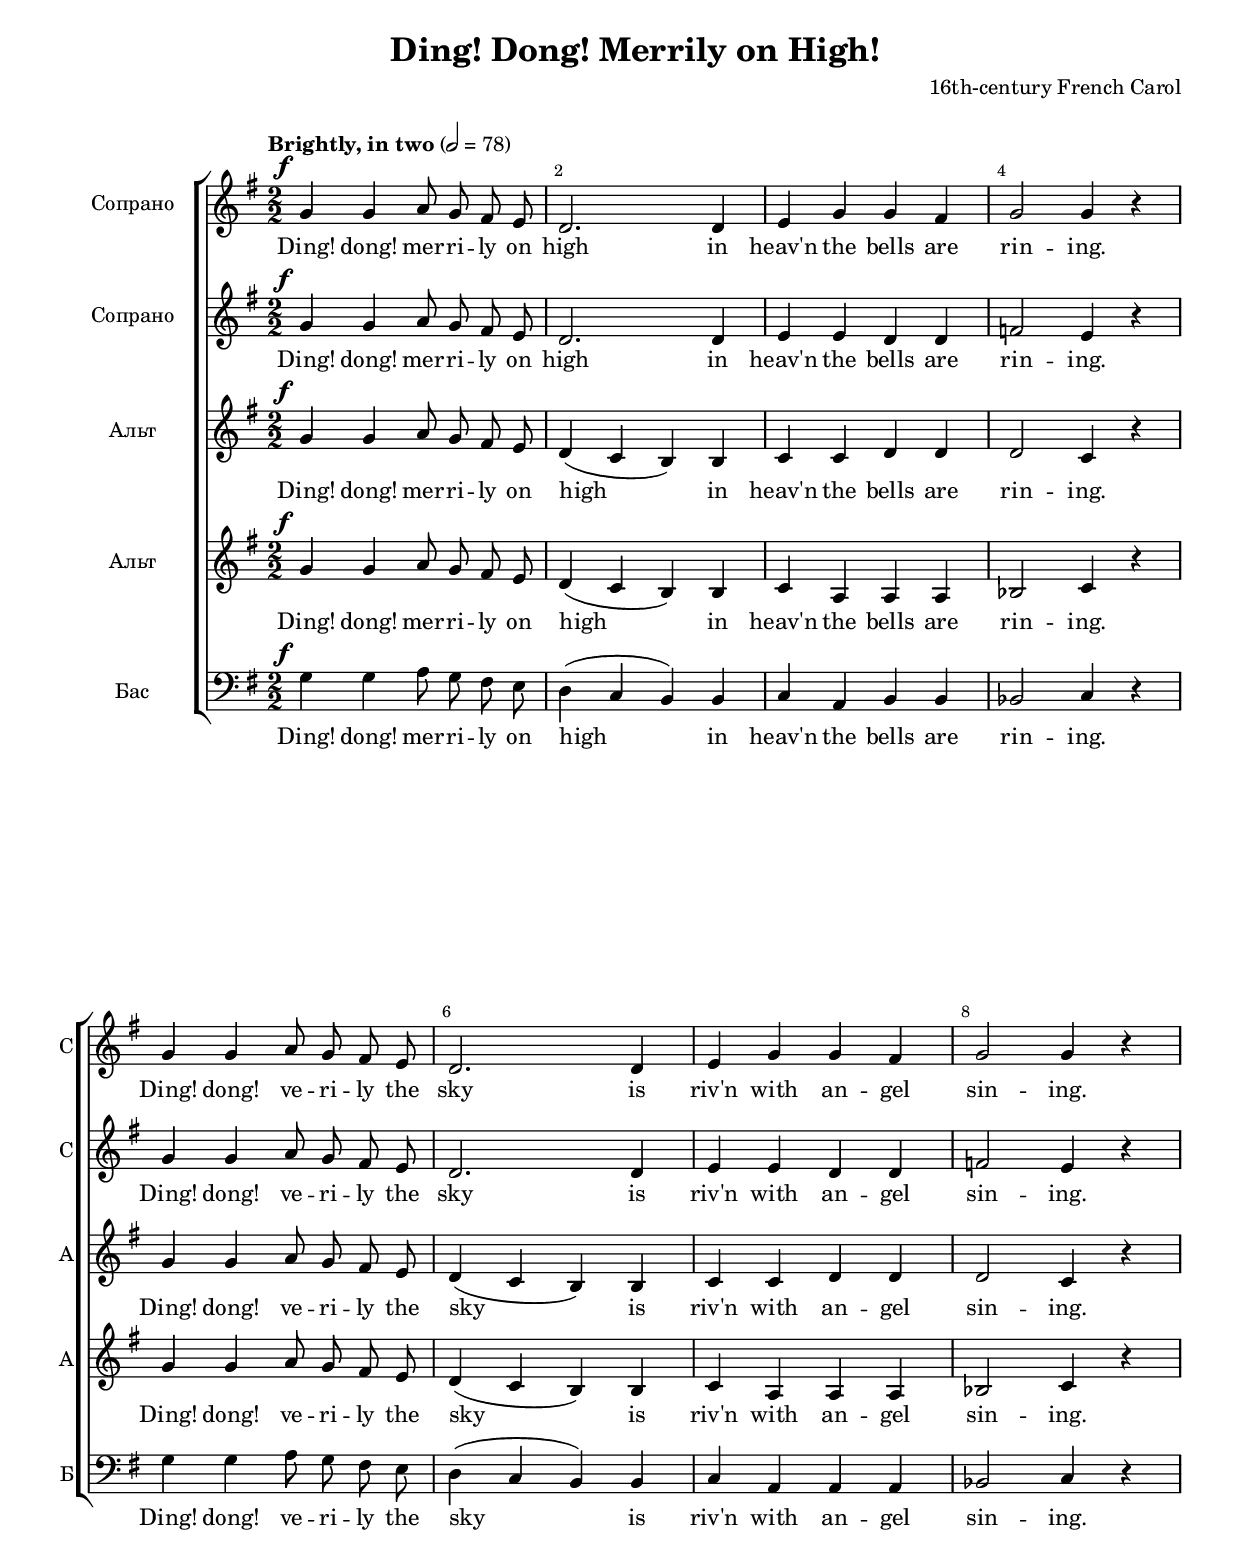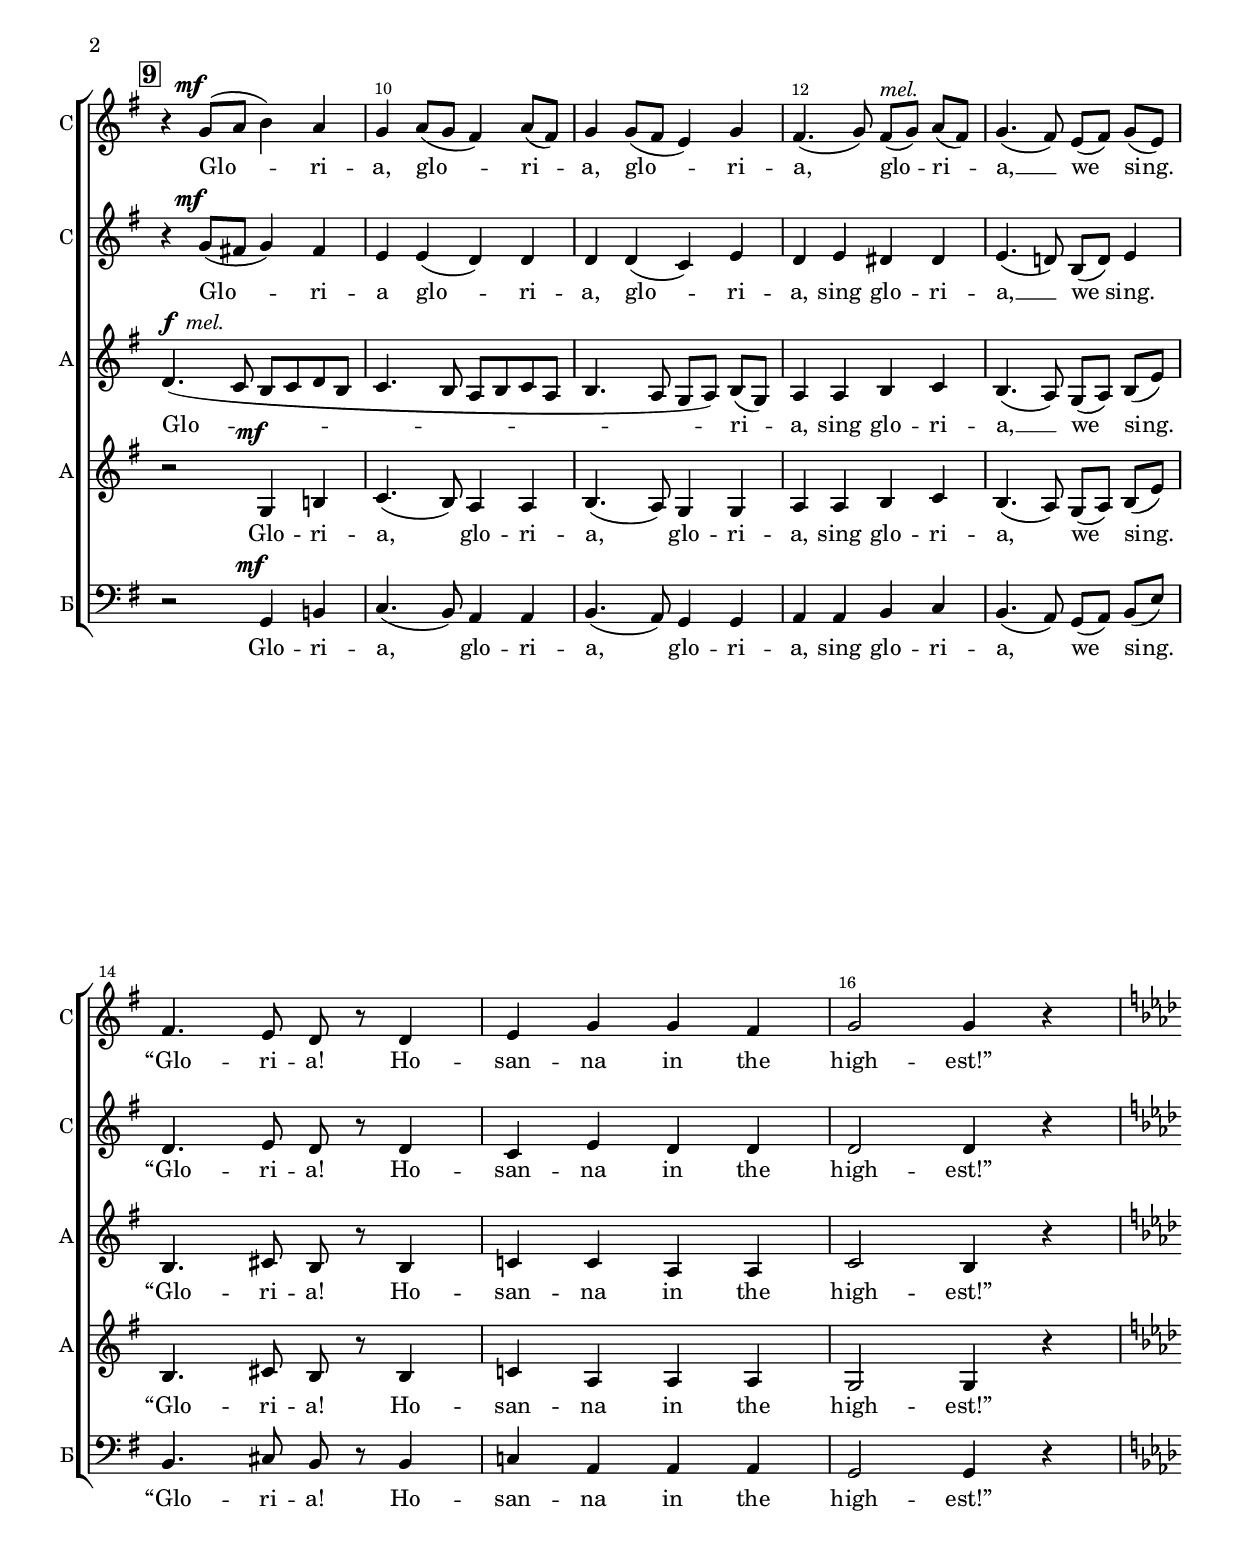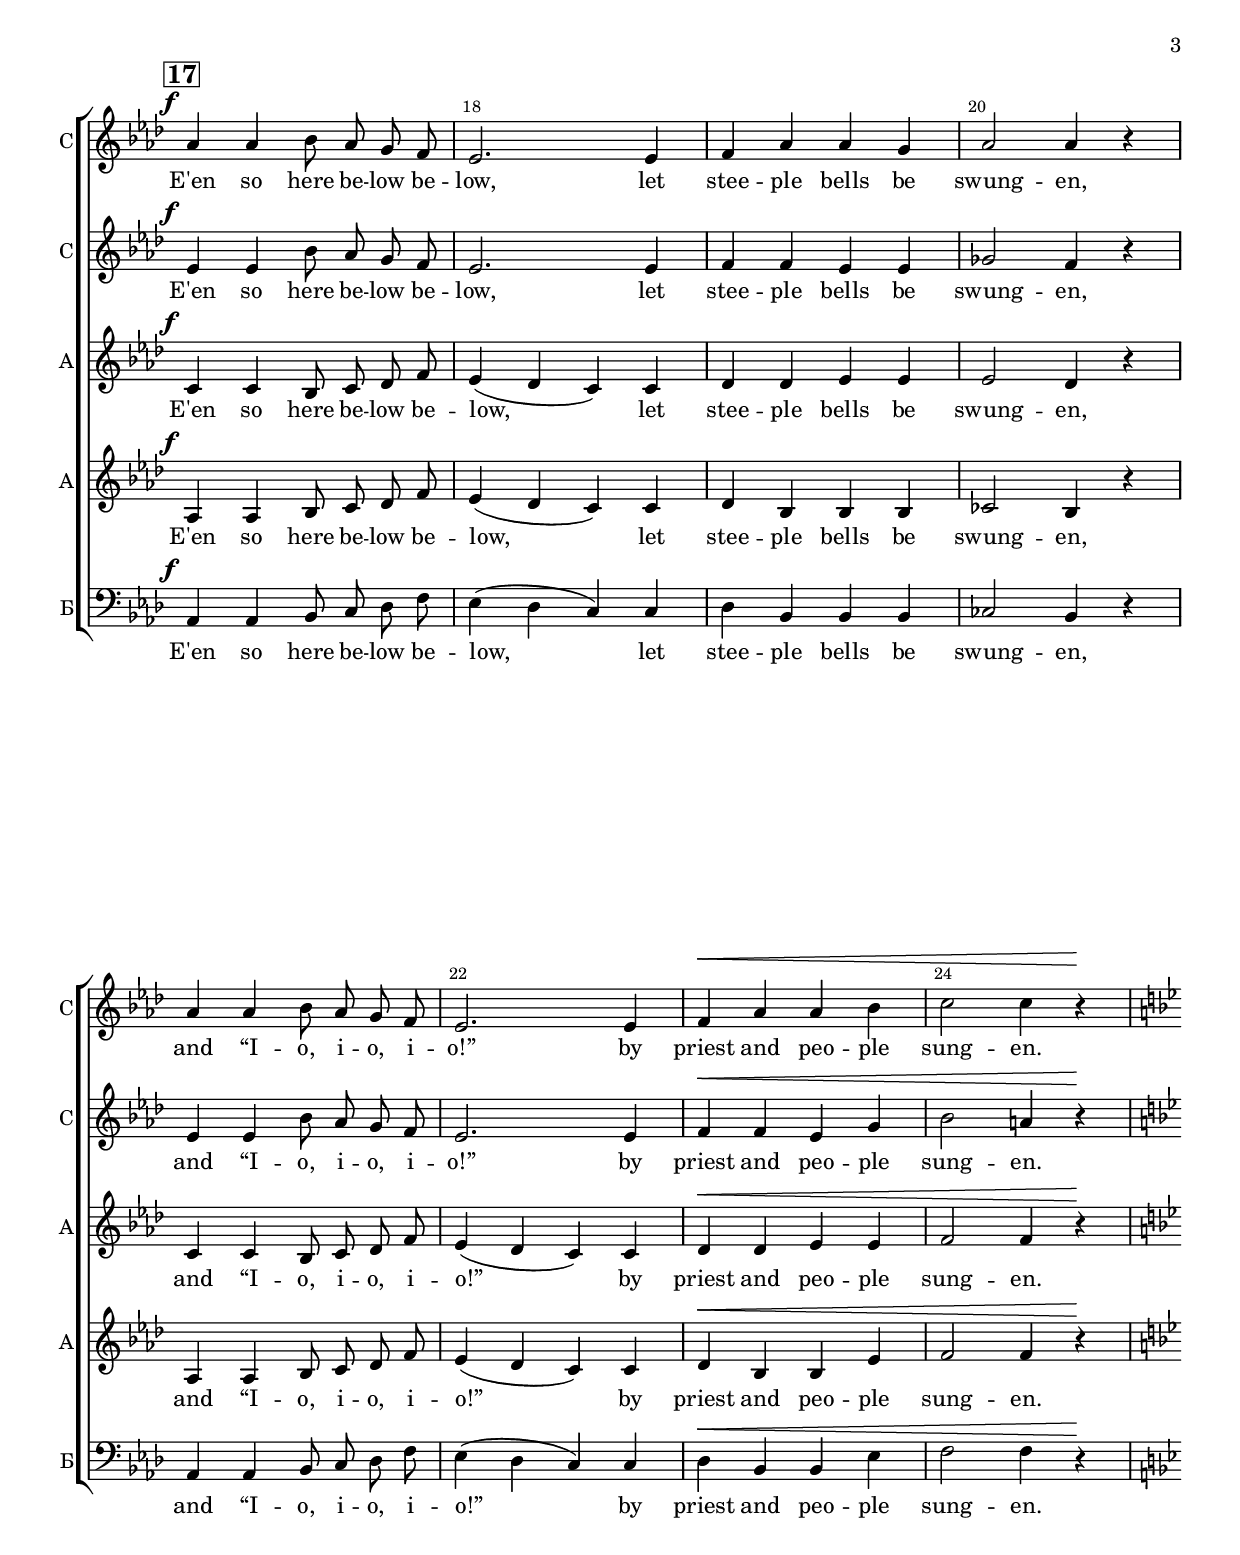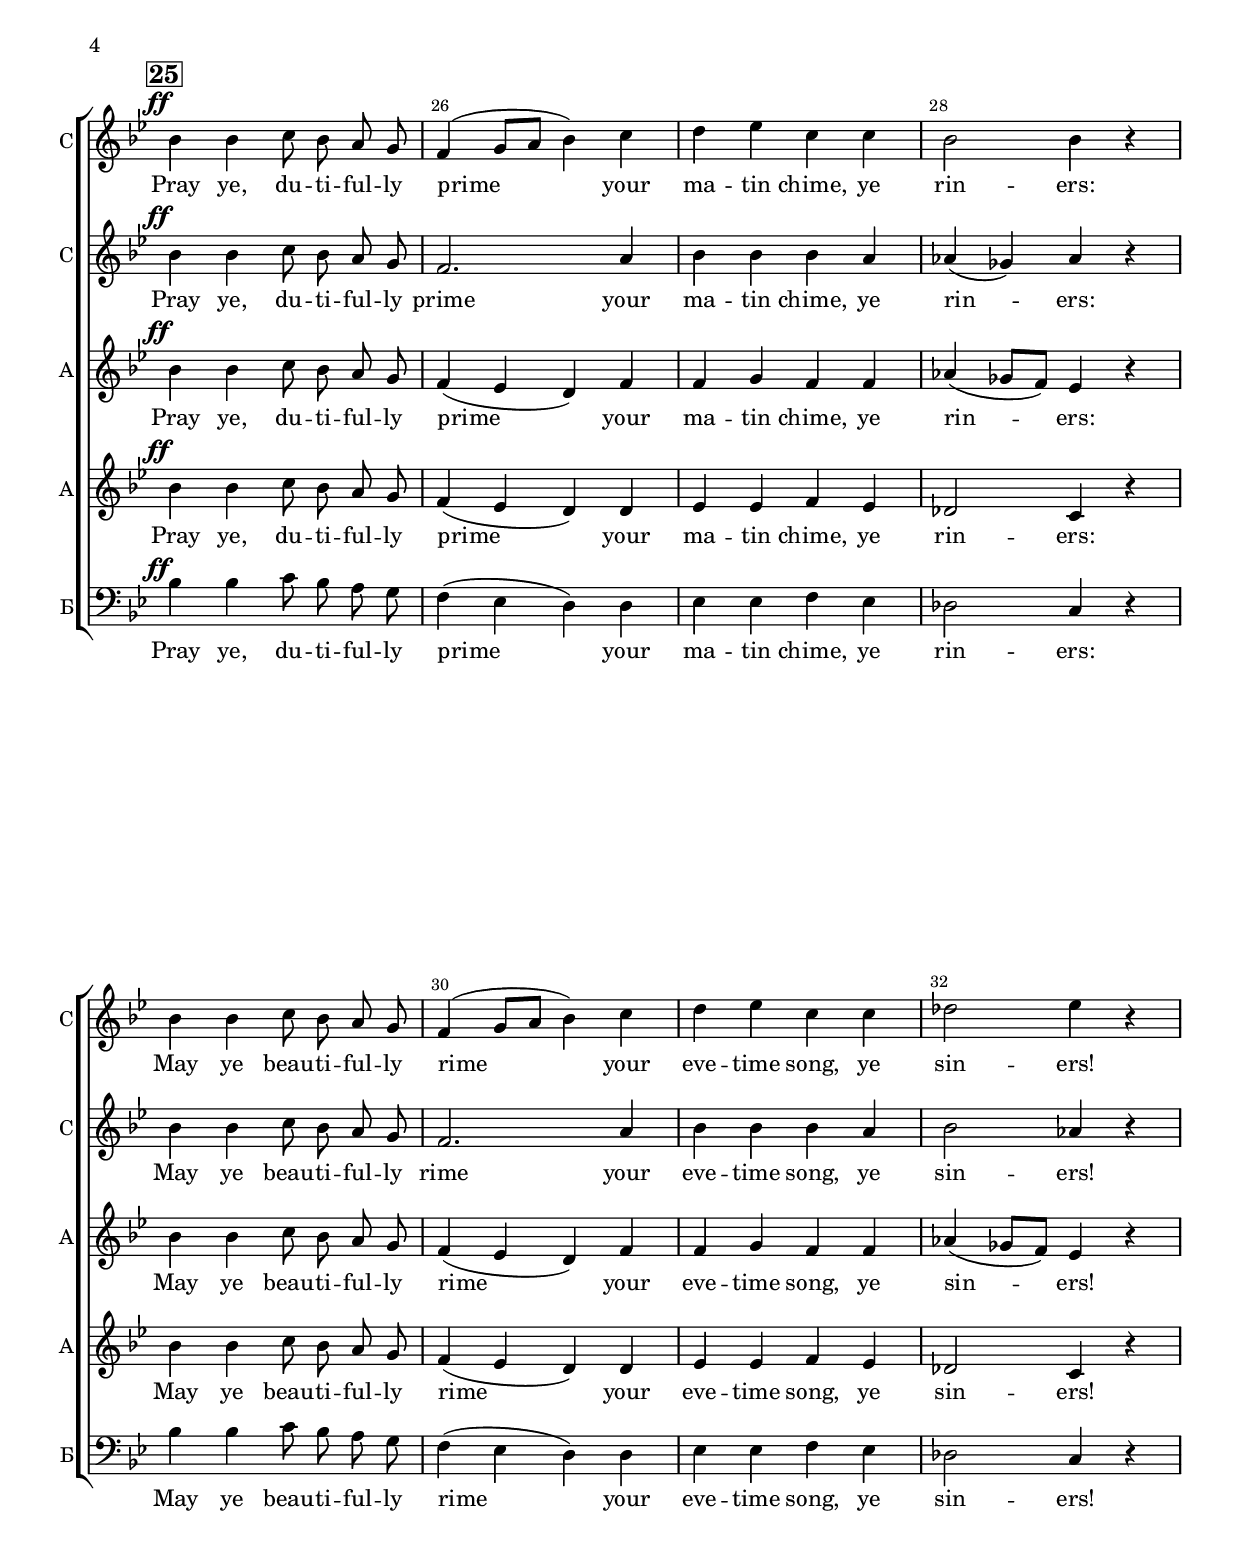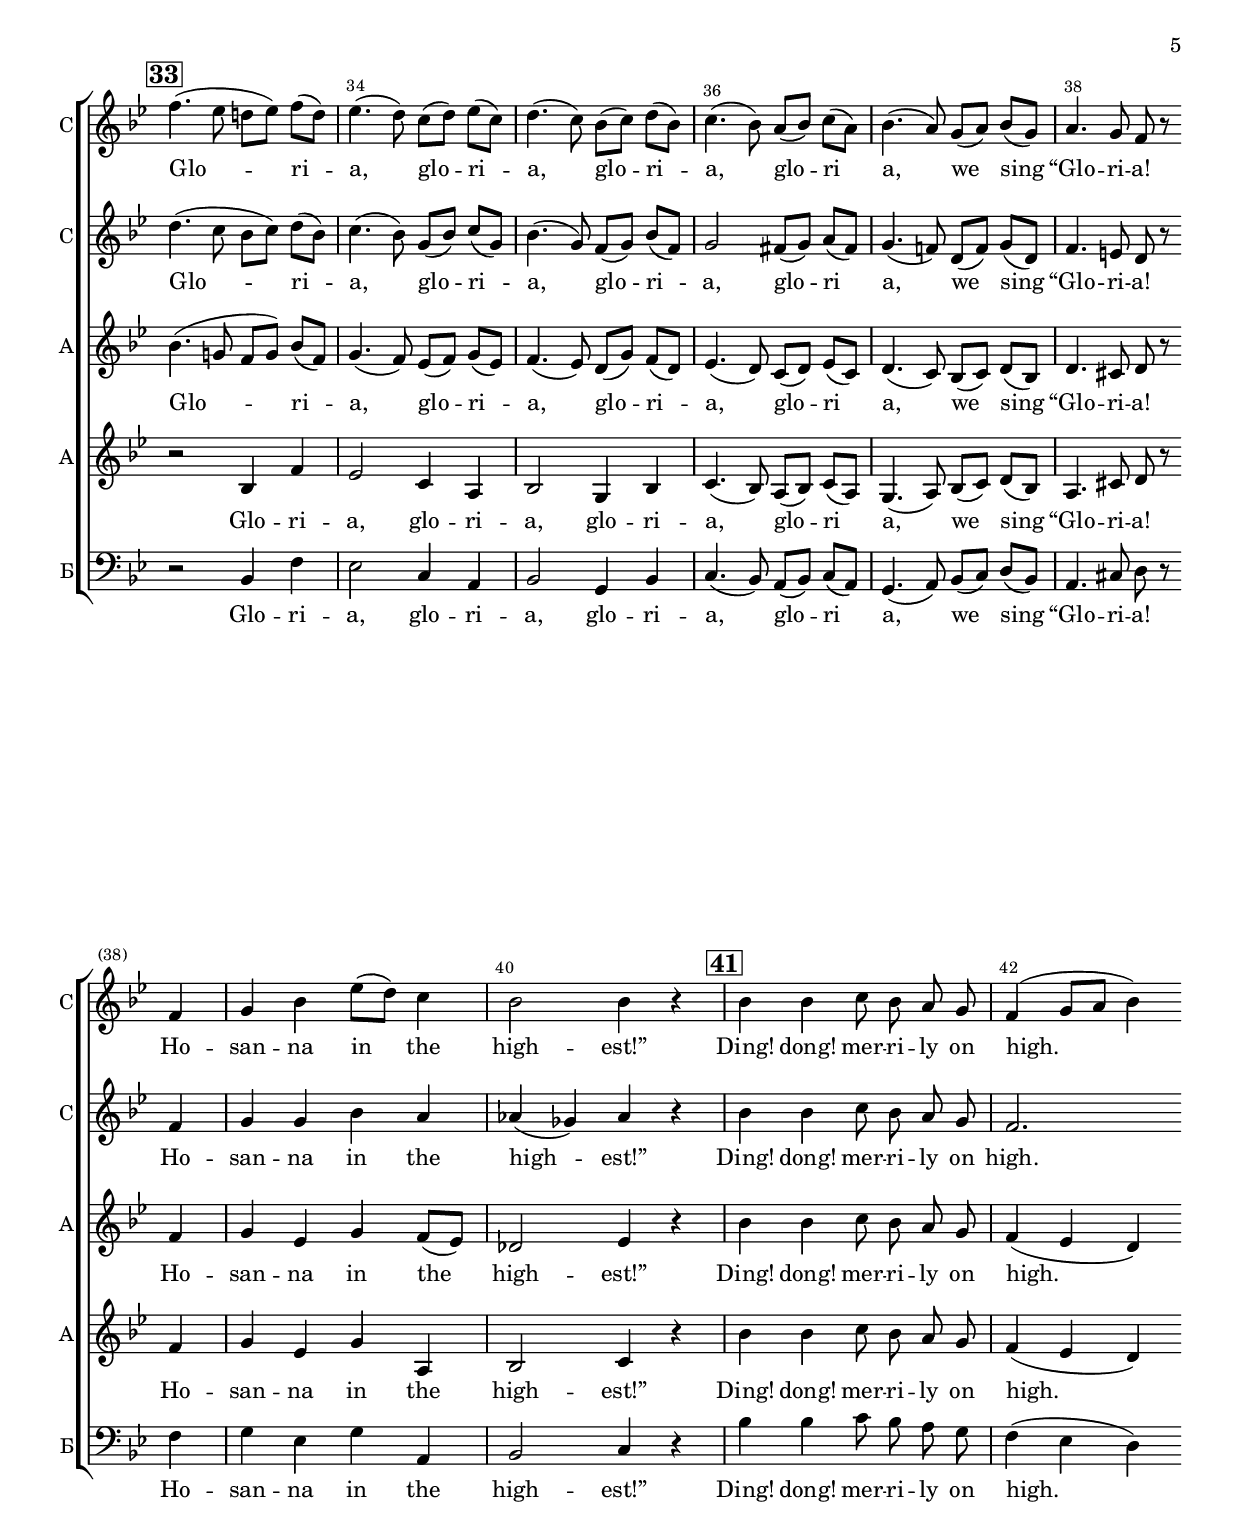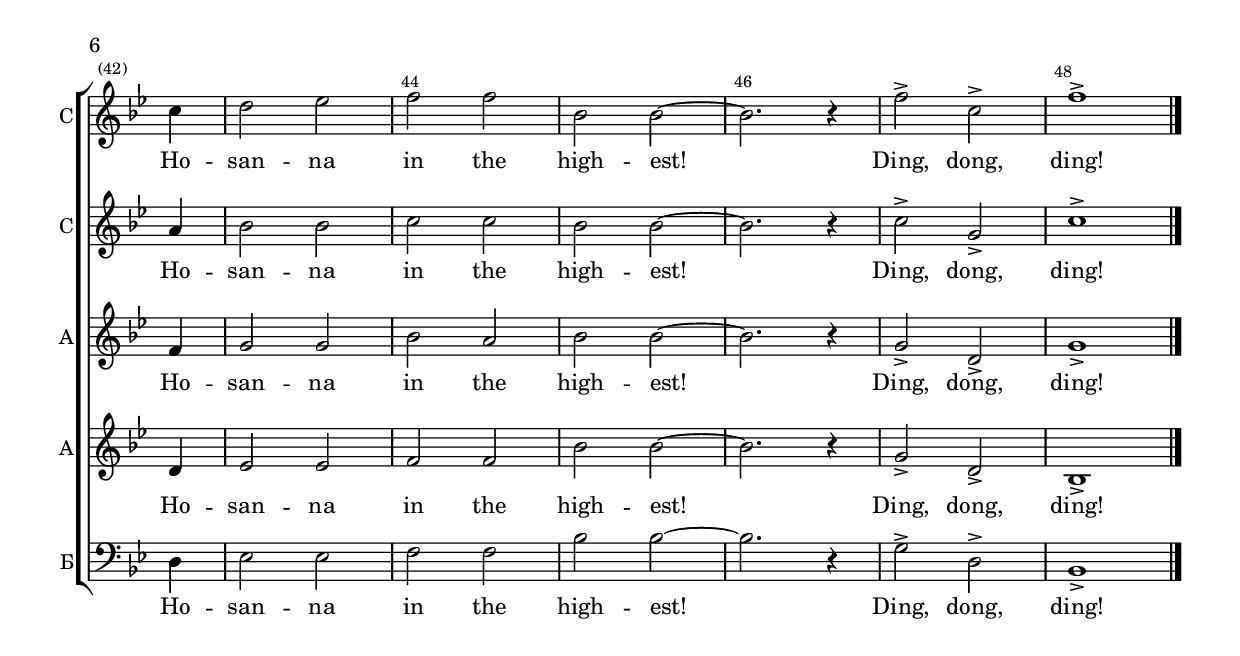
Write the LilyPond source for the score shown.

\version "2.24.2"

% закомментируйте строку ниже, чтобы получался pdf с навигацией
%#(ly:set-option 'point-and-click #f)
#(ly:set-option 'midi-extension "mid")
#(ly:set-option 'embed-source-code #t) % внедряем исходник как аттач к pdf
#(set-default-paper-size "a4")
#(set-global-staff-size 18)

\header {
  title = "Ding! Dong! Merrily on High!"
  composer = "16th-century French Carol"
  % Удалить строку версии LilyPond 
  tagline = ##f
}


abr = { \break }
%abr = \tag #'BR { \break }
abr = {}

pbr = { \pageBreak }
pbr = {}

breathes = { \once \override BreathingSign.text = \markup { \musicglyph #"scripts.tickmark" } \breathe }

melon = { \set melismaBusyProperties = #'() }
meloff = { \unset melismaBusyProperties }
solo = ^\markup\italic"Соло"
tutti =  ^\markup\italic"tutti"

co = \cadenzaOn
cof = \cadenzaOff
cb = { \cadenzaOff \bar "||" }
cbr = { \bar "" }
cbar = { \cadenzaOff \bar "|" \cadenzaOn }
stemOff = { \hide Staff.Stem }
nat = { \once \hide Accidental }
%stemOn = { \unHideNotes Staff.Stem }

% alternative breathe
breathes = { \once \override BreathingSign.text = \markup { \musicglyph #"scripts.tickmark" } \breathe }

% alternative partial - for repeats
partiall = { \set Timing.measurePosition = #(ly:make-moment -1/4) }

% compress multi-measure rests
multirests = { \override MultiMeasureRest.expand-limit = #1 \set Score.skipBars = ##t }

% mark with numbers in squares
squaremarks = {  \set Score.rehearsalMarkFormatter = #format-mark-box-numbers }

% move dynamics a bit left (to be not up/under the note, but before)
placeDynamicsLeft = { \override DynamicText.X-offset = #-2.5 }

%make visible number of every 2-nd bar
secondbar = {
  \override Score.BarNumber.break-visibility = #end-of-line-invisible
  \override Score.BarNumber.X-offset = #1
  \override Score.BarNumber.self-alignment-X = #LEFT
  \set Score.barNumberVisibility = #(every-nth-bar-number-visible 2)
}

global = {
  \numericTimeSignature
  \secondbar
  \multirests
  \placeDynamicsLeft
  \squaremarks
  \autoBeamOff
  
  \key g \major
  \time 2/2
}

sopvoice = \relative c'' {
  \global
  \dynamicUp
  
  \tempo "Brightly, in two" 2=78
    g4\f g a8 g fis e |
  d2. 4 |
  e g g fis | \abr
  
  g2 4 r | \break
  g4 4 a8 g fis e |
  d2. 4 |
  e g g fis | \abr \pbr
  
  % page 3
  g2 g4 r | \break
  \mark 9 r4 g8\mf[( a] b4) a |
  g a8[( g ] fis4) a8[( fis]) |
  g4 g8[( fis] e4) g | \abr
  
  fis4.( g8) fis8[(^\markup\italic"mel." g]) a[( fis])  |
  g4.( fis8) e[( fis]) g[( e]) |  \break
  fis4. e8 d r d4 | \abr
  
  e g g fis |
  g2 g4 r | \break
  \mark 17 \key as\major as\f as bes8 as g f | \abr \pbr
  
  es2. 4 |
  f as as g |
  as2 4 r \abr | \break
  
  as4 4 bes8 as g f |
  es2. 4 |
  f\< as as bes |
  c2 c4 r \! | \abr \break
  
  \key bes \major \mark 25 bes4\ff 4 c8 bes a g |
  f4( g8[ a] bes4) c |
  d es c c | \abr \pbr
  
  bes2 4 r | \break
  bes4 bes c8 bes a g |
  f4( g8[ a] bes4) c | \abr
  
  d es c c |
  des2 es4 r \break |
  
  \mark 33 f4.( es8 d![ es]) f[( d]) | \abr
  
  es4.( d8) c8[( d]) es[( c]) |
  d4.( c8) bes[( c]) d[( bes]) |
  c4.( bes8) a[( bes]) c[( a]) | \abr \pbr
  
  
  bes4.( a8) g[( a]) bes[( g]) |
  a4. g8 f r \break f4 |
  g bes es8[( d]) c4 | \abr
  
  bes2 4 r4 |
  \mark 41 bes 4 4 c8 bes a g |
  f4( g8[ a] bes4) \break c |
  d2 es | \abr
  
  f2 2 |
  bes,2 2~ |
  2. r4 |
  f'2-> c-> |
  f1-> \bar "|."
}


altvoice = \relative c'' {
  \global
  \dynamicUp
    
  g4\f g a8 g fis e |
  d2. d4 |
  e e d d |
  
  f2 e4 r |
  g g a8 g fis e |
  d2. d4 |
  e e d d |
  
  f2 e4 r |
  r4 g8\mf[( fis!] g4) fis |
  e4 e( d) d |
  d d( c) e |
  
  d e dis dis |
  e4.( d!8) b[( d]) e4 |
  d4. e8 d r d4 |
  
  c4 e d d |
  d2 4 r |
  \key as \major es4\f 4 bes'8 as g f |
  
  
  es2. 4 |
  f f es es |
  ges2 f4 r |
  
  es es bes'8 as g f |
  es2. 4 |
  f\< f es g |
  bes2 a!4 r4 \! 
  
  
 \key bes \major bes4\ff 4 c8 bes a g |
 f2. a4 |
 bes4 4 4 a |
 
 
 as4( ges) as4 r |
 bes bes c8 bes a g |
 f2. a4 |
 
 bes4 4 4 a |
 bes2 as4 r |
 d4.( c8 bes[ c]) d[( bes]) |
 
 c4.( bes8) g[( bes]) c[( g]) |
 bes4.( g8) f[( g]) bes[( f]) |
 g2 fis8[( g]) a[( fis]) |
 
 g4.( f!8) d[( f]) g[( d]) |
 f4. e8 d r f4 |
 g g bes a |
 
 as( ges]) as r |
 bes bes c8 bes a g |
 f2. a4 |
 bes2 2 |
 
 c c |
 bes2 2~ |
 2. r4 |
 c2-> g-> |
 c1->
 
 
 
  

  
}


tenorvoice = \relative c'' {
  \global
  \dynamicUp
  
  g4\f g a8 g fis e |
  d4( c b) b |
  c c d d | 
  
  d2 c4 r |
  g' g a8 g fis e |
  d4( c b) b |
  c c d d |
  
  d2 c4 r |
  d4.^\markup{\dynamic f \italic " mel."}( c8 b[ c d b] |
  c4. b8 a[ b c a] |
  b4. a8 g[ a]) b[( g]) |
  
  a4 a b c |
  b4.( a8) g8[( a]) b[( e]) |
  b4. cis8 b r b4 |
  c!4 c a a |
  c2 b4 r |
  \key as \major c4\f c bes8 c des f 
  
  
  
  es4( des c) c |
  des des es es |
  es2 des4 r |
  
  c c bes8 c des f |
  es4( des c) c |
  des\< des es es |
  f2 f4 r \!
  
    \key bes \major bes4\ff bes c8 bes a g |
    f4( es d) f4 |
    f g f f |
    
    as4( ges8[ f]) es4 r |
    bes' bes c8 bes a g |
    f4( es d) f |
    
    f g f f |
    as( ges8[ f]) es4 r |
    bes'4.( g!8 f[ g]) bes[( f]) |
    
    g4.( f8) es[( f]) g[( es]) |
    f4.( es8) d[( g]) f[( d]) |
    es4.( d8) c[( d]) es[( c])  |
    
    
    d4.( c8) bes[( c]) d[( bes]) |
    d4. cis8 d r f4 |
    g es g f8[( es]) |
    
    des2 es4 r |
    bes' bes c8 bes a g |
    f4( es d) f |
    g2 g |
    
    bes a |
    bes bes2~ |
    2. r4 |
    g2-> d-> |
    g1->
}


altiivoice = \relative c'' {
  \global
  \dynamicUp

g4\f g a8 g fis e |
  d4( c b) b |
  c a a a |
  bes2 c4 r |
  g' g a8 g fis e |
  d4( c b) b |
  c a a a
  
  
  bes2 c4 r |
  r2 g4\mf b! |
  c4.( b8) a4 4 |
  b4.( a8) g4 4 |
  
  a4 a b c |
  b4.( a8) g8[( a]) b[( e]) |
  b4. cis8 b r b4 |
  
  c!4 a a a |
  g2 g4 r |
  \key as \major as4\f 4 bes8 c des  f
  
  
  es4( des c) c |
  des bes bes bes |
  ces2 bes4 r |
  
  as4 as bes8 c des f |
  es4( des c ) c |
  des\< bes bes es |
  f2 f4 r\! \key bes \major 
  
  
  bes4\ff bes c8 bes a g |
  f4( es d) d |
  es es f es |
  
  des2 c4 r |
  bes' bes c8 bes a g |
  f4( es d) d |
  
  es4 es f es |
  des2 c4 r |
  r2 bes4 f' |
  
  es2 c4 a |
  bes2 g4 bes |
  c4.( bes8) a[( bes]) c[( a]) |
  
  
  g4.( a8) bes[( c]) d[( bes]) |
  a4. cis8 d r f4 |
  g es g a, |
  
  bes2 c4 r |
  bes'4 4 c8 bes a g |
  f4( es d) d |
  es2 2 |
  
  f f |
  bes2 2~ |
  2. r4 |
  g2-> d-> |
  bes1->
}

bassvoice = \relative c' {
  \global
  \dynamicUp

g4\f g a8 g fis e |
  d4( c b) b |
  c a b b |
  bes2 c4 r |
  g' g a8 g fis e |
  d4( c b) b |
  c a a a
  
  
  bes2 c4 r |
  r2 g4\mf b! |
  c4.( b8) a4 4 |
  b4.( a8) g4 4 |
  
  a4 a b c |
  b4.( a8) g8[( a]) b[( e]) |
  b4. cis8 b r b4 |
  
  c!4 a a a |
  g2 g4 r |
  \key as \major as4\f 4 bes8 c des  f
  
  
  es4( des c) c |
  des bes bes bes |
  ces2 bes4 r |
  
  as4 as bes8 c des f |
  es4( des c ) c |
  des\< bes bes es |
  f2 f4 r\! \key bes \major 
  
  
  bes4\ff bes c8 bes a g |
  f4( es d) d |
  es es f es |
  
  des2 c4 r |
  bes' bes c8 bes a g |
  f4( es d) d |
  
  es4 es f es |
  des2 c4 r |
  r2 bes4 f' |
  
  es2 c4 a |
  bes2 g4 bes |
  c4.( bes8) a[( bes]) c[( a]) |
  
  
  g4.( a8) bes[( c]) d[( bes]) |
  a4. cis8 d r f4 |
  g es g a, |
  
  bes2 c4 r |
  bes'4 4 c8 bes a g |
  f4( es d) d |
  es2 2 |
  
  f f |
  bes2 2~ |
  2. r4 |
  g2-> d-> |
  bes1->
}

lyricssoprano = \lyricmode {
  Ding! dong! mer -- ri -- ly on high in heav'n the bells are
  rin -- ing. Ding! dong! ve -- ri -- ly the sky is riv'n with an -- gel
    sin -- ing.
  
  
  Glo -- ri -- a, glo -- ri -- a, glo -- ri --
  a, glo -- ri -- a, __ 
  
  we sing. “Glo -- ri -- a! Ho --
  san -- na in the high -- est!” E'en so here be -- low be --
  
  low, let stee -- ple bells be swung -- en,
  and “I -- o, i -- o, i -- o!” by priest and peo -- ple sung -- en.
  
  Pray ye, du -- ti -- ful -- ly prime your ma -- tin chime, ye
  
  rin -- ers: May ye beau -- ti -- ful -- ly rime your
  eve -- time song, ye sin -- ers!
  
  Glo -- ri -- 
  a, glo -- ri -- a, glo -- ri -- a, glo -- ri
  
  a, we sing “Glo -- ri -- a! Ho -- san -- na in the
  high -- est!” Ding! dong! mer -- ri -- ly on high. Ho -- san -- na
  
  in the high -- est! Ding, dong, ding!
  
  
}

lyricsalto = \lyricmode {
  Ding! dong! mer -- ri -- ly on high in heav'n the bells are
  rin -- ing. Ding! dong! ve -- ri -- ly the sky is riv'n with an -- gel
  sin -- ing.
  
  
  Glo -- ri -- a glo -- ri -- a, glo -- ri --
  a, sing glo -- ri -- a, __ 
  
    we sing. “Glo -- ri -- a! Ho --
  san -- na in the high -- est!” E'en so here be -- low be --
  
    low, let stee -- ple bells be swung -- en,
  and “I -- o, i -- o, i -- o!” by priest and peo -- ple sung -- en.
  
  Pray ye, du -- ti -- ful -- ly prime your ma -- tin chime, ye
  
  rin -- ers: May ye beau -- ti -- ful -- ly rime your
  eve -- time song, ye sin -- ers!
  
  Glo -- ri -- 
  a, glo -- ri -- a, glo -- ri -- a, glo -- ri
  
  a, we sing “Glo -- ri -- a! Ho -- san -- na in the
  high -- est!” Ding! dong! mer -- ri -- ly on high. Ho -- san -- na
  
  in the high -- est! Ding, dong, ding!
}

lyricstenor = \lyricmode {
  Ding! dong! mer -- ri -- ly on high in heav'n the bells are
  rin -- ing. Ding! dong! ve -- ri -- ly the sky is riv'n with an -- gel
    sin -- ing.
  
  Glo -- ri -- a, sing glo -- ri -- a, __
  
  
    we sing. “Glo -- ri -- a! Ho --
  san -- na in the high -- est!” E'en so here be -- low be --
  
    low, let stee -- ple bells be swung -- en,
  and “I -- o, i -- o, i -- o!” by priest and peo -- ple sung -- en.
  
  Pray ye, du -- ti -- ful -- ly prime your ma -- tin chime, ye
  
  rin -- ers: May ye beau -- ti -- ful -- ly rime your
  eve -- time song, ye sin -- ers!
  
  Glo -- ri -- 
  a, glo -- ri -- a, glo -- ri -- a, glo -- ri
  
  a, we sing “Glo -- ri -- a! Ho -- san -- na in the
  high -- est!” Ding! dong! mer -- ri -- ly on high. Ho -- san -- na
  
  in the high -- est! Ding, dong, ding!
}


lyricsbass = \lyricmode {
  Ding! dong! mer -- ri -- ly on high in heav'n the bells are
  rin -- ing. Ding! dong! ve -- ri -- ly the sky is riv'n with an -- gel
    sin -- ing.
  
    Glo -- ri -- a, glo -- ri -- a, glo -- ri --
    a, sing glo -- ri -- a,
    
    
      we sing. “Glo -- ri -- a! Ho --
  san -- na in the high -- est!” E'en so here be -- low be --
  
    low, let stee -- ple bells be swung -- en,
  and “I -- o, i -- o, i -- o!” by priest and peo -- ple sung -- en.
  
  Pray ye, du -- ti -- ful -- ly prime your ma -- tin chime, ye
  
  rin -- ers: May ye beau -- ti -- ful -- ly rime your
  eve -- time song, ye sin -- ers!
  
  Glo -- ri -- 
  a, glo -- ri -- a, glo -- ri -- a, glo -- ri
  
  a, we sing “Glo -- ri -- a! Ho -- san -- na in the
  high -- est!” Ding! dong! mer -- ri -- ly on high. Ho -- san -- na
  
  in the high -- est! Ding, dong, ding!
}


\bookpart {
  \paper {
    top-margin = 15
    left-margin = 15
    right-margin = 10
    bottom-margin = 15
    indent = 20
    ragged-bottom = ##f
    %  system-separator-markup = \slashSeparator
    
  }
  
  
  \score {
    %  \transpose c bes {
    %  \removeWithTag #'BR
       
    \new ChoirStaff <<
      \new Staff = "soprano" \with {
        instrumentName = "Сопрано"
        shortInstrumentName = "С"
        midiInstrument = "voice oohs"
        %        \consists Merge_rests_engraver
        %        \RemoveEmptyStaves
      } <<
        \new Voice = "soprano" { \oneVoice \sopvoice }
      >> 
      
      \new Lyrics \lyricsto "soprano" { \lyricssoprano }
      
      \new Staff = "alto" \with {
        instrumentName = "Сопрано"
        shortInstrumentName = "С"
        midiInstrument = "voice oohs"
        %        \consists Merge_rests_engraver
        %        \RemoveEmptyStaves
      } <<
        \new Voice = "alto" { \oneVoice \altvoice }
      >> 
      
      \new Lyrics \lyricsto "alto" { \lyricsalto } 
      
      \new Staff = "tenor" \with {
        instrumentName = "Альт"
        shortInstrumentName = "А"
        midiInstrument = "voice oohs"
        %        \consists Merge_rests_engraver
        %        \RemoveEmptyStaves
      } <<
        \new Voice = "tenor" { \oneVoice \tenorvoice }
      >> 
      
      \new Lyrics \lyricsto "tenor" { \lyricstenor }
      
      \new Staff = "bass" \with {
        instrumentName = "Альт"
        shortInstrumentName = "А"
        midiInstrument = "voice oohs"
        %        \consists Merge_rests_engraver
        %        \RemoveEmptyStaves
      } <<
        \new Voice = "bass" { \oneVoice \altiivoice }
      >> 
      
      \new Lyrics \lyricsto "bass" { \lyricsbass }
      
      
            \new Staff = "bass" \with {
        instrumentName = "Бас"
        shortInstrumentName = "Б"
        midiInstrument = "voice oohs"
        %        \consists Merge_rests_engraver
        %        \RemoveEmptyStaves
      } <<
        \new Voice = "bass" { \clef "bass" \oneVoice \bassvoice }
      >> 
      
      \new Lyrics \lyricsto "bass" { \lyricsbass }     
      
    >>
    %  }  % transposeµ
    \layout {
      %    #(layout-set-staff-size 20)
      \context {
        \Score
      }
      \context {
        \Staff
        %        \RemoveEmptyStaves
        \RemoveAllEmptyStaves
        \consists Merge_rests_engraver
      }
      %Metronome_mark_engraver
    }
  }
  
  \score {
    %  \transpose c bes {
    %  \removeWithTag #'BR
       
    \new ChoirStaff <<
      \new Staff = "soprano" \with {
        instrumentName = "Сопрано"
        shortInstrumentName = "С"
        midiInstrument = "voice oohs"
        %        \consists Merge_rests_engraver
        %        \RemoveEmptyStaves
      } <<
        \new Voice = "soprano" { \oneVoice \sopvoice }
      >> 
      
      \new Lyrics \lyricsto "soprano" { \lyricssoprano }
      
      \new Staff = "alto" \with {
        instrumentName = "Сопрано"
        shortInstrumentName = "С"
        midiInstrument = "voice oohs"
        %        \consists Merge_rests_engraver
        %        \RemoveEmptyStaves
      } <<
        \new Voice = "alto" { \oneVoice \altvoice }
      >> 
      
      \new Lyrics \lyricsto "alto" { \lyricsalto } 
      
      \new Staff = "tenor" \with {
        instrumentName = "Альт"
        shortInstrumentName = "А"
        midiInstrument = "voice oohs"
        %        \consists Merge_rests_engraver
        %        \RemoveEmptyStaves
      } <<
        \new Voice = "tenor" { \oneVoice \tenorvoice }
      >> 
      
      \new Lyrics \lyricsto "tenor" { \lyricstenor }
      
     
            \new Staff = "bass" \with {
        instrumentName = "Бас"
        shortInstrumentName = "Б"
        midiInstrument = "voice oohs"
        %        \consists Merge_rests_engraver
        %        \RemoveEmptyStaves
      } <<
        \new Voice = "bass" { \clef "bass" \oneVoice \bassvoice }
      >> 
      
      \new Lyrics \lyricsto "bass" { \lyricsbass }     
      
    >>
    %  }  % transposeµ
    \midi {
      \tempo 4=90
    }
  }
}
